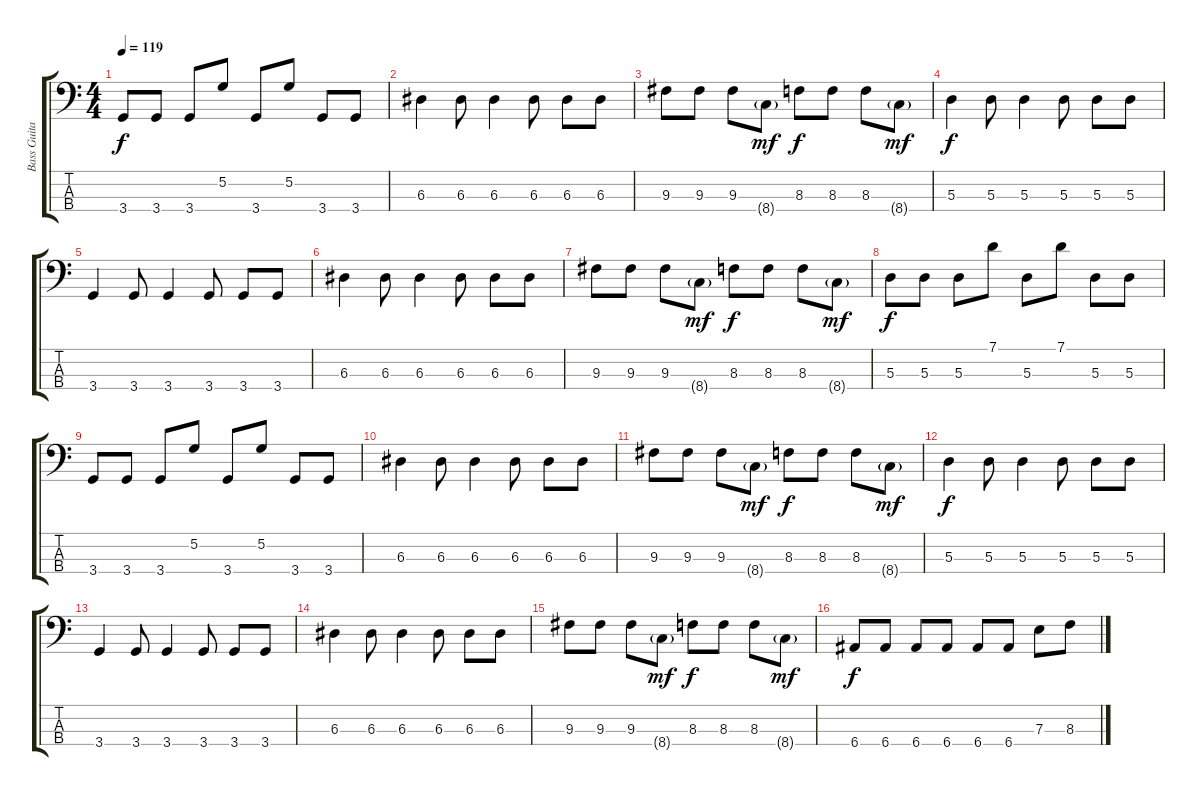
\track ("Bass Guitar" "Bass Guita") {instrument electricbassfinger}
\staff {score tabs}
\tuning (G2 D2 A1 E1) {hide}
\ts (4 4)
\tempo 119
\clef f4
\ks c
3.4.8{dy f} 3.4.8 3.4.8 5.2.8 3.4.8 5.2.8 3.4.8 3.4.8 |
6.3.4 6.3.8 6.3.4 6.3.8 6.3.8 6.3.8 |
9.3.8 9.3.8 9.3.8 8.4{g}.8{dy mf} 8.3.8{dy f} 8.3.8 8.3.8 8.4{g}.8{dy mf} |
5.3.4{dy f} 5.3.8 5.3.4 5.3.8 5.3.8 5.3.8 |
3.4.4 3.4.8 3.4.4 3.4.8 3.4.8 3.4.8 |
6.3.4 6.3.8 6.3.4 6.3.8 6.3.8 6.3.8 |
9.3.8 9.3.8 9.3.8 8.4{g}.8{dy mf} 8.3.8{dy f} 8.3.8 8.3.8 8.4{g}.8{dy mf} |
5.3.8{dy f} 5.3.8 5.3.8 7.1.8 5.3.8 7.1.8 5.3.8 5.3.8 |
3.4.8 3.4.8 3.4.8 5.2.8 3.4.8 5.2.8 3.4.8 3.4.8 |
6.3.4 6.3.8 6.3.4 6.3.8 6.3.8 6.3.8 |
9.3.8 9.3.8 9.3.8 8.4{g}.8{dy mf} 8.3.8{dy f} 8.3.8 8.3.8 8.4{g}.8{dy mf} |
5.3.4{dy f} 5.3.8 5.3.4 5.3.8 5.3.8 5.3.8 |
3.4.4 3.4.8 3.4.4 3.4.8 3.4.8 3.4.8 |
6.3.4 6.3.8 6.3.4 6.3.8 6.3.8 6.3.8 |
9.3.8 9.3.8 9.3.8 8.4{g}.8{dy mf} 8.3.8{dy f} 8.3.8 8.3.8 8.4{g}.8{dy mf} |
6.4.8{dy f} 6.4.8 6.4.8 6.4.8 6.4.8 6.4.8 7.3.8 8.3.8
